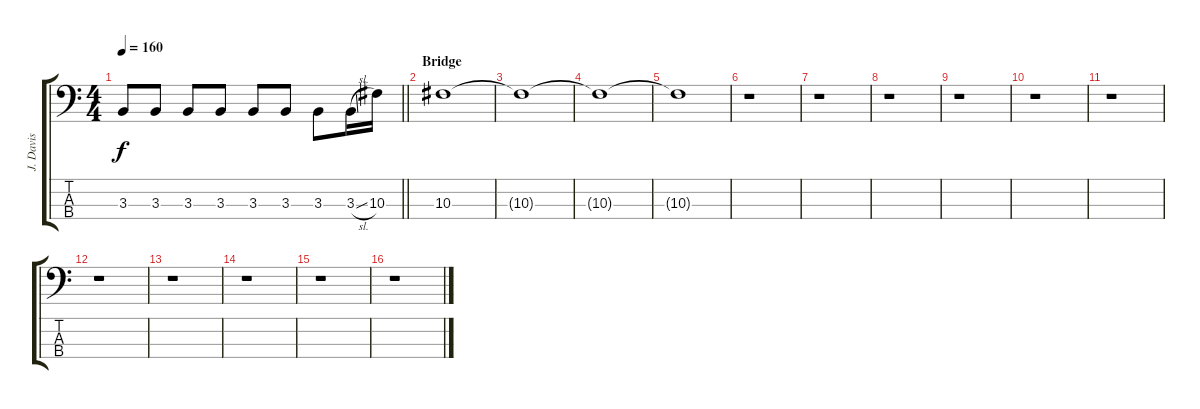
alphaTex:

\track ("J. Davis" "J. Davis") {instrument electricbasspick}
\staff {score tabs}
\tuning (Gb2 Db2 Ab1 Db1) {hide}
\ts (4 4)
\tempo 160
\clef f4
\barLineRight lightlight
\ks c
3.3.8{dy f} 3.3.8 3.3.8 3.3.8 3.3.8 3.3.8 3.3.8 3.3{sl}.16 10.3.16 |
\section ("" "Bridge")
10.3.1 |
10.3{t}.1 |
10.3{t}.1 |
10.3{t}.1 |
r.1 |
r.1 |
r.1 |
r.1 |
r.1 |
r.1 |
r.1 |
r.1 |
r.1 |
r.1 |
r.1
